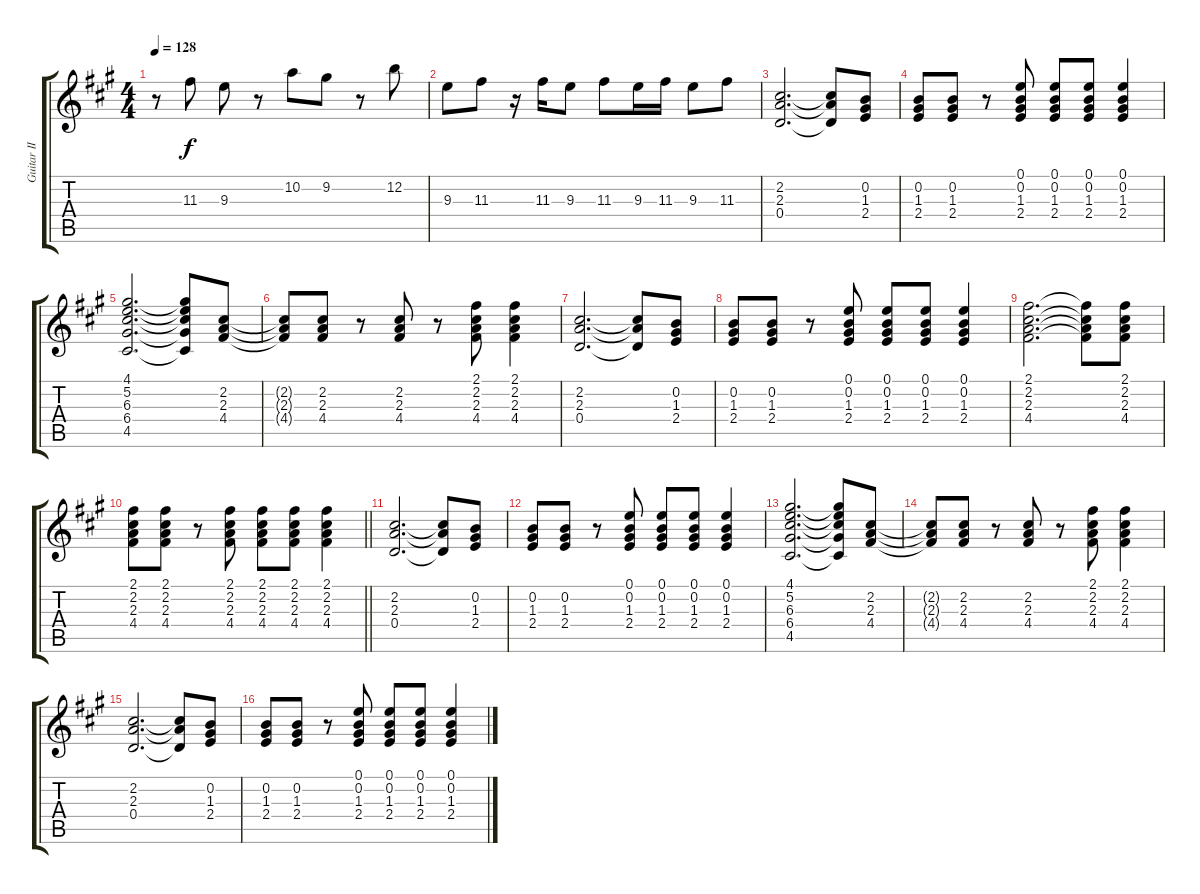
\track ("Guitar II" "Guitar II") {instrument distortionguitar}
\staff {score tabs}
\tuning (E4 B3 G3 D3 A2 E2) {hide}
\ts (4 4)
\tempo 128
\clef g2
\ks a
r.8{dy f} 11.3.8 9.3.8 r.8 10.2.8 9.2.8 r.8 12.2.8 |
9.3.8 11.3.8 r.16 11.3.16 9.3.8 11.3.8 9.3.16 11.3.16 9.3.8 11.3.8 |
(2.2 2.3 0.4).2{d} (2.2{t} 2.3{t} 0.4{t}).8 (0.2 1.3 2.4).8 |
(0.2 1.3 2.4).8 (0.2 1.3 2.4).8 r.8 (0.1 0.2 1.3 2.4).8 (0.1 0.2 1.3 2.4).8 (0.1 0.2 1.3 2.4).8 (0.1 0.2 1.3 2.4).4 |
(4.1 5.2 6.3 6.4 4.5).2{d} (4.1{t} 5.2{t} 6.3{t} 6.4{t} 4.5{t}).8 (2.2 2.3 4.4).8 |
(2.2{t} 2.3{t} 4.4{t}).8 (2.2 2.3 4.4).8 r.8 (2.2 2.3 4.4).8 r.8 (2.1 2.2 2.3 4.4).8 (2.1 2.2 2.3 4.4).4 |
(2.2 2.3 0.4).2{d} (2.2{t} 2.3{t} 0.4{t}).8 (0.2 1.3 2.4).8 |
(0.2 1.3 2.4).8 (0.2 1.3 2.4).8 r.8 (0.1 0.2 1.3 2.4).8 (0.1 0.2 1.3 2.4).8 (0.1 0.2 1.3 2.4).8 (0.1 0.2 1.3 2.4).4 |
(2.1 2.2 2.3 4.4).2{d} (2.1{t} 2.2{t} 2.3{t} 4.4{t}).8 (2.1 2.2 2.3 4.4).8 |
\barLineRight lightlight
(2.1 2.2 2.3 4.4).8 (2.1 2.2 2.3 4.4).8 r.8 (2.1 2.2 2.3 4.4).8 (2.1 2.2 2.3 4.4).8 (2.1 2.2 2.3 4.4).8 (2.1 2.2 2.3 4.4).4 |
(2.2 2.3 0.4).2{d} (2.2{t} 2.3{t} 0.4{t}).8 (0.2 1.3 2.4).8 |
(0.2 1.3 2.4).8 (0.2 1.3 2.4).8 r.8 (0.1 0.2 1.3 2.4).8 (0.1 0.2 1.3 2.4).8 (0.1 0.2 1.3 2.4).8 (0.1 0.2 1.3 2.4).4 |
(4.1 5.2 6.3 6.4 4.5).2{d} (4.1{t} 5.2{t} 6.3{t} 6.4{t} 4.5{t}).8 (2.2 2.3 4.4).8 |
(2.2{t} 2.3{t} 4.4{t}).8 (2.2 2.3 4.4).8 r.8 (2.2 2.3 4.4).8 r.8 (2.1 2.2 2.3 4.4).8 (2.1 2.2 2.3 4.4).4 |
(2.2 2.3 0.4).2{d} (2.2{t} 2.3{t} 0.4{t}).8 (0.2 1.3 2.4).8 |
(0.2 1.3 2.4).8 (0.2 1.3 2.4).8 r.8 (0.1 0.2 1.3 2.4).8 (0.1 0.2 1.3 2.4).8 (0.1 0.2 1.3 2.4).8 (0.1 0.2 1.3 2.4).4
